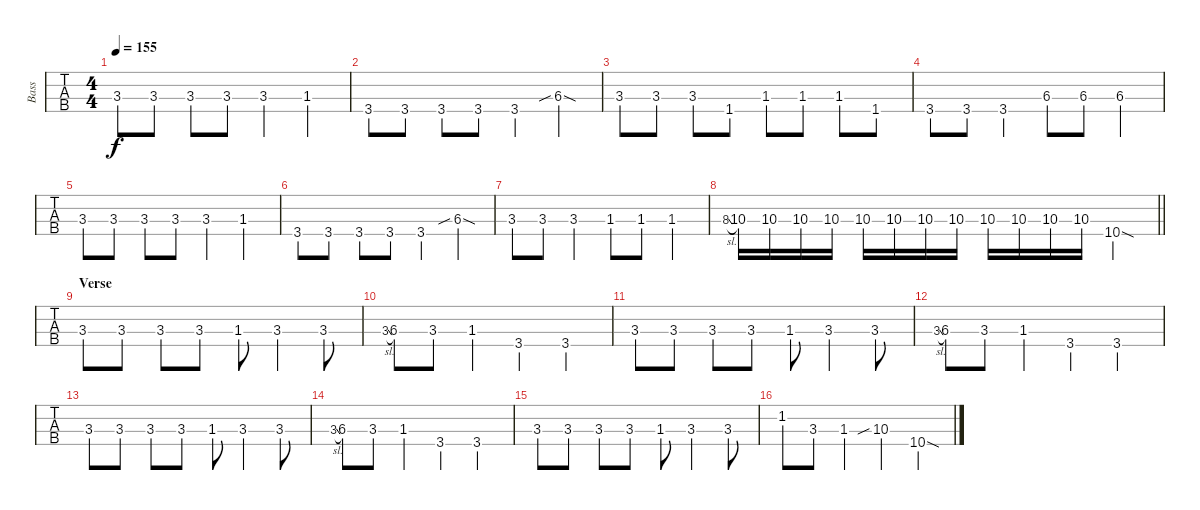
\track ("Bass" "Bass") {instrument electricbassfinger}
\staff {tabs}
\tuning (G2 D2 A1 E1) {hide}
\ts (4 4)
\tempo 155
\clef f4
\ks eb
3.3.8{dy f} 3.3.8 3.3.8 3.3.8 3.3{st}.4 1.3.4 |
3.4.8 3.4.8 3.4.8 3.4.8 3.4{st}.4 6.3{sib sod}.4 |
3.3.8 3.3.8 3.3.8 1.4.8 1.3.8 1.3.8 1.3.8 1.4.8 |
3.4.8 3.4.8 3.4.4 6.3.8 6.3.8 6.3.4 |
3.3.8 3.3.8 3.3.8 3.3.8 3.3{st}.4 1.3.4 |
3.4.8 3.4.8 3.4.8 3.4.8 3.4{st}.4 6.3{sib sod}.4 |
3.3.8 3.3.8 3.3.4 1.3.8 1.3.8 1.3.4 |
\barLineRight lightlight
8.3{sl}.8{gr} 10.3.16 10.3.16 10.3.16 10.3.16 10.3.16 10.3.16 10.3.16 10.3.16 10.3.16 10.3.16 10.3.16 10.3.16 10.4{sod}.4 |
\section ("" "Verse")
3.3.8 3.3.8 3.3.8 3.3.8 1.3.8 3.3{st}.4 3.3.8 |
3.3{sl}.8{gr} 6.3.8 3.3.8 1.3.4 3.4{st}.4 3.4.4 |
3.3.8 3.3.8 3.3.8 3.3.8 1.3.8 3.3{st}.4 3.3.8 |
3.3{sl}.8{gr} 6.3.8 3.3.8 1.3.4 3.4{st}.4 3.4.4 |
3.3.8 3.3.8 3.3.8 3.3.8 1.3.8 3.3{st}.4 3.3.8 |
3.3{sl}.8{gr} 6.3.8 3.3.8 1.3.4 3.4{st}.4 3.4.4 |
3.3.8 3.3.8 3.3.8 3.3.8 1.3.8 3.3{st}.4 3.3.8 |
1.2.8 3.3.8 1.3.4 10.3{sib}.4 10.4{sod}.4
